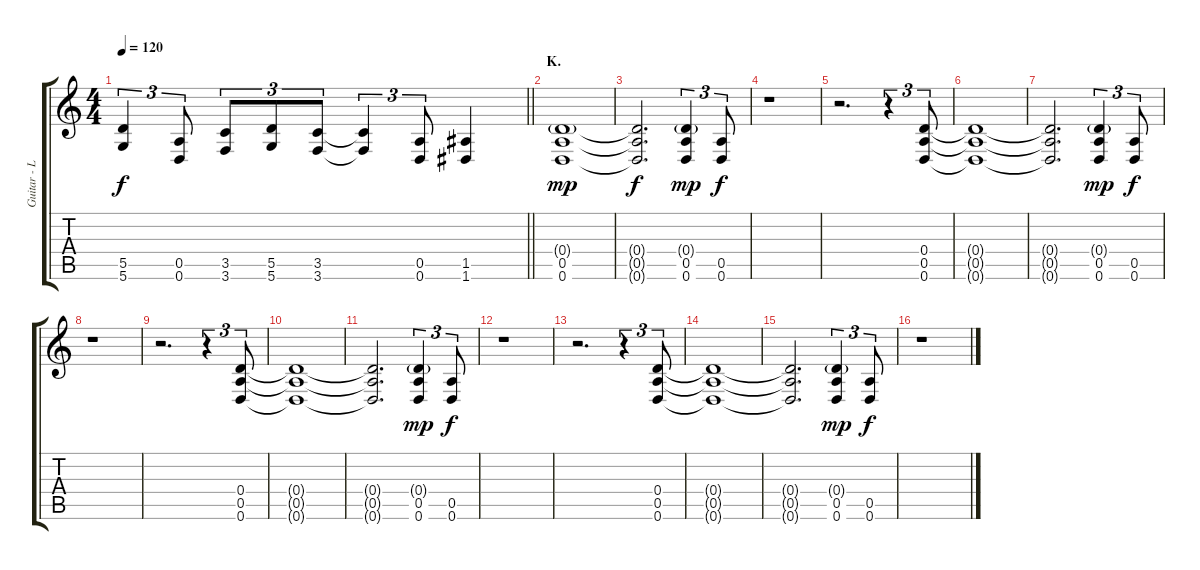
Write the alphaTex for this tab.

\track ("Guitar - Left" "Guitar - L") {instrument distortionguitar}
\staff {score tabs}
\tuning (E4 B3 G3 D3 A2 D2) {hide}
\ts (4 4)
\tempo 120
\clef g2
\barLineRight lightlight
\ks c
(5.5{t} 5.6{t}).4{tu (3 2) dy f} (0.5 0.6).8{tu (3 2)} (3.5 3.6).8{tu (3 2)} (5.5 5.6).8{tu (3 2)} (3.5 3.6).8{tu (3 2)} (3.5{t} 3.6{t}).4{tu (3 2)} (0.5 0.6).8{tu (3 2)} (1.5 1.6).4 |
\section ("" "K.")
(0.4{g} 0.5 0.6).1{dy mp} |
(0.4{t} 0.5{t} 0.6{t}).2{d dy f} (0.4{g} 0.5 0.6).4{tu (3 2) dy mp} (0.5 0.6).8{tu (3 2) dy f} |
r.1 |
r.2{d} r.4{tu (3 2)} (0.4 0.5 0.6).8{tu (3 2)} |
(0.4{t} 0.5{t} 0.6{t}).1 |
(0.4{t} 0.5{t} 0.6{t}).2{d} (0.4{g} 0.5 0.6).4{tu (3 2) dy mp} (0.5 0.6).8{tu (3 2) dy f} |
r.1 |
r.2{d} r.4{tu (3 2)} (0.4 0.5 0.6).8{tu (3 2)} |
(0.4{t} 0.5{t} 0.6{t}).1 |
(0.4{t} 0.5{t} 0.6{t}).2{d} (0.4{g} 0.5 0.6).4{tu (3 2) dy mp} (0.5 0.6).8{tu (3 2) dy f} |
r.1 |
r.2{d} r.4{tu (3 2)} (0.4 0.5 0.6).8{tu (3 2)} |
(0.4{t} 0.5{t} 0.6{t}).1 |
(0.4{t} 0.5{t} 0.6{t}).2{d} (0.4{g} 0.5 0.6).4{tu (3 2) dy mp} (0.5 0.6).8{tu (3 2) dy f} |
r.1
